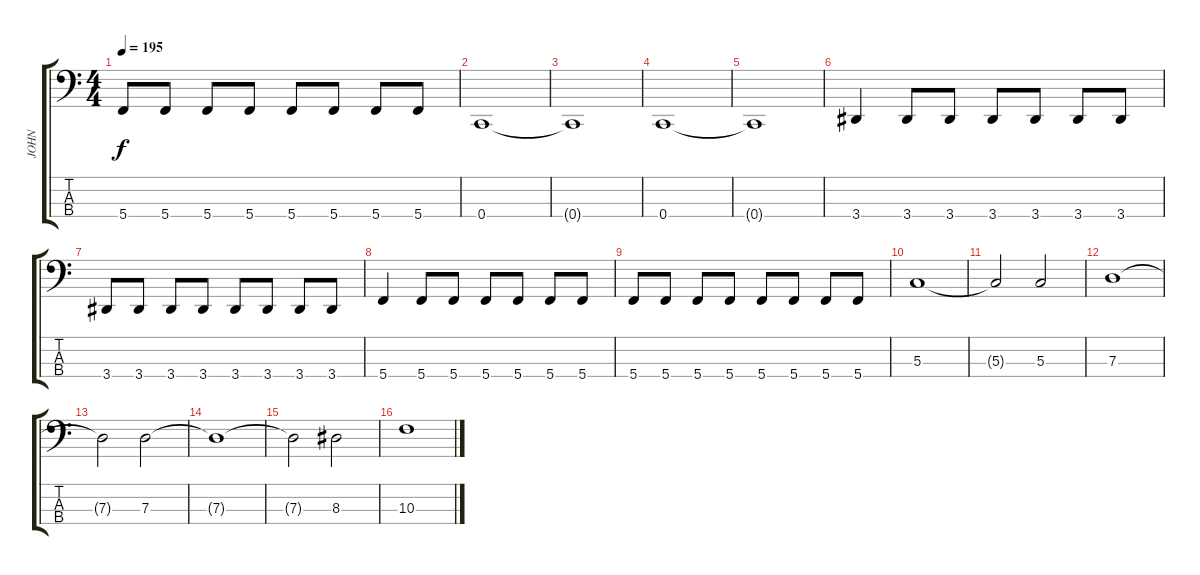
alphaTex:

\track ("JOHN" "JOHN") {instrument electricbasspick}
\staff {score tabs}
\tuning (F2 C2 G1 C1) {hide}
\ts (4 4)
\tempo 195
\clef f4
\ks c
5.4.8{dy f} 5.4.8 5.4.8 5.4.8 5.4.8 5.4.8 5.4.8 5.4.8 |
0.4.1 |
0.4{t}.1 |
0.4.1 |
0.4{t}.1 |
3.4.4 3.4.8 3.4.8 3.4.8 3.4.8 3.4.8 3.4.8 |
3.4.8 3.4.8 3.4.8 3.4.8 3.4.8 3.4.8 3.4.8 3.4.8 |
5.4.4 5.4.8 5.4.8 5.4.8 5.4.8 5.4.8 5.4.8 |
5.4.8 5.4.8 5.4.8 5.4.8 5.4.8 5.4.8 5.4.8 5.4.8 |
5.3.1 |
5.3{t}.2 5.3.2 |
7.3.1 |
7.3{t}.2 7.3.2 |
7.3{t}.1 |
7.3{t}.2 8.3.2 |
10.3.1
